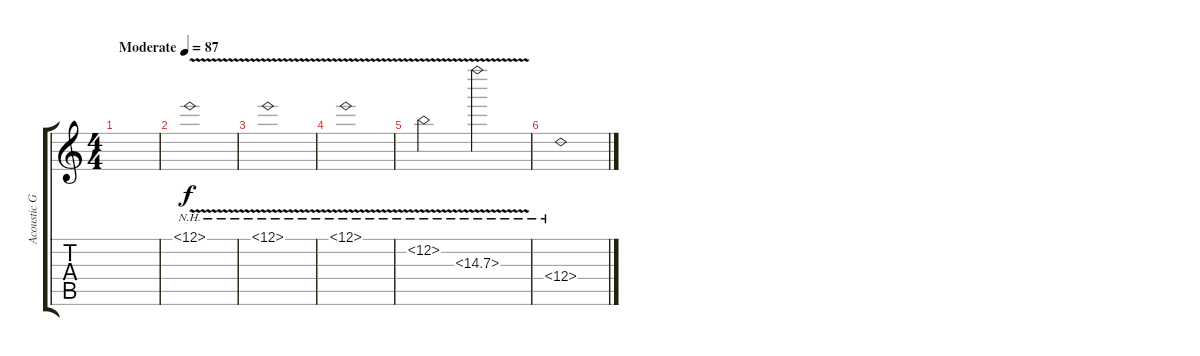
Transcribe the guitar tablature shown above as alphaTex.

\track ("Acoustic Guitar" "Acoustic G") {instrument acousticguitarnylon}
\staff {score tabs}
\tuning (E4 B3 G3 D3 A2 E2) {hide}
\ts (4 4)
\tempo (87 "Moderate")
\clef g2
\ks c
|
13.1{nh v}.1 |
18.1{nh v}.1 |
13.1{nh v}.1 |
13.2{nh v}.2 15.3{nh v}.2 |
12.4{nh}.1
